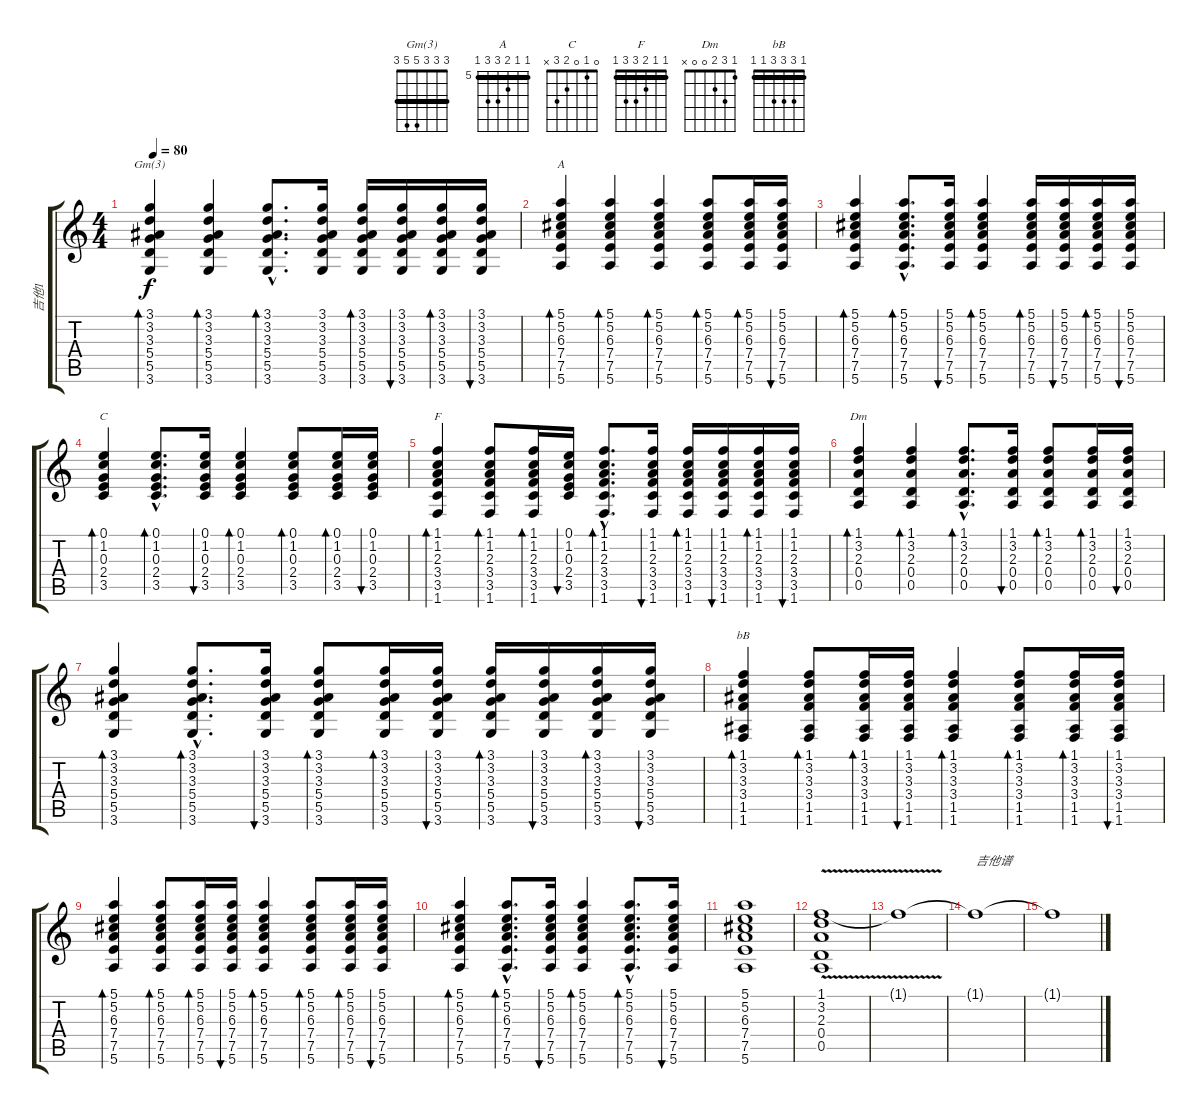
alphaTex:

\track ("吉他1" "吉他1") {instrument acousticguitarsteel}
\staff {score tabs}
\tuning (E4 B3 G3 D3 A2 E2) {hide}
\chord ("Gm(3)" 3 3 3 5 5 3) {barre 3}
\chord ("A" 5 5 6 7 7 5) {firstfret 5 barre 5}
\chord ("C" 0 1 0 2 3 x)
\chord ("F" 1 1 2 3 3 1) {barre 1}
\chord ("Dm" 1 3 2 0 0 x)
\chord ("bB" 1 3 3 3 1 1) {barre 1}
\ts (4 4)
\tempo 80
\clef g2
\ks c
(3.1 3.2 3.3 5.4 5.5 3.6).4{bd 120 ch "Gm(3)" dy f} (3.1 3.2 3.3 5.4 5.5 3.6).4{bd 120} (3.1{hac} 3.2{hac} 3.3{hac} 5.4{hac} 5.5{hac} 3.6{hac}).8{d bd 120} (3.1 3.2 3.3 5.4 5.5 3.6).16 (3.1 3.2 3.3 5.4 5.5 3.6).16{bd 120} (3.1 3.2 3.3 5.4 5.5 3.6).16{bu 120} (3.1 3.2 3.3 5.4 5.5 3.6).16{bd 120} (3.1 3.2 3.3 5.4 5.5 3.6).16{bu 120} |
(5.1 5.2 6.3 7.4 7.5 5.6).4{bd 120 ch "A"} (5.1 5.2 6.3 7.4 7.5 5.6).4{bd 120} (5.1 5.2 6.3 7.4 7.5 5.6).4{bd 120} (5.1 5.2 6.3 7.4 7.5 5.6).8{bd 120} (5.1 5.2 6.3 7.4 7.5 5.6).16{bd 120} (5.1 5.2 6.3 7.4 7.5 5.6).16{bu 120} |
(5.1 5.2 6.3 7.4 7.5 5.6).4{bd 120} (5.1{hac} 5.2{hac} 6.3{hac} 7.4{hac} 7.5{hac} 5.6{hac}).8{d bd 120} (5.1 5.2 6.3 7.4 7.5 5.6).16{bu 120} (5.1 5.2 6.3 7.4 7.5 5.6).4{bd 120} (5.1 5.2 6.3 7.4 7.5 5.6).16{bd 120} (5.1 5.2 6.3 7.4 7.5 5.6).16{bu 120} (5.1 5.2 6.3 7.4 7.5 5.6).16{bd 120} (5.1 5.2 6.3 7.4 7.5 5.6).16{bu 120} |
(0.1 1.2 0.3 2.4 3.5).4{bd 120 ch "C"} (0.1{hac} 1.2{hac} 0.3{hac} 2.4{hac} 3.5{hac}).8{d bd 120} (0.1 1.2 0.3 2.4 3.5).16{bu 120} (0.1 1.2 0.3 2.4 3.5).4{bd 120} (0.1 1.2 0.3 2.4 3.5).8{bd 120} (0.1 1.2 0.3 2.4 3.5).16{bd 120} (0.1 1.2 0.3 2.4 3.5).16{bu 120} |
(1.1 1.2 2.3 3.4 3.5 1.6).4{bd 120 ch "F"} (1.1 1.2 2.3 3.4 3.5 1.6).8{bd 120} (1.1 1.2 2.3 3.4 3.5 1.6).16{bd 120} (0.1 1.2 0.3 2.4 3.5).16{bu 120} (1.1{hac} 1.2{hac} 2.3{hac} 3.4{hac} 3.5{hac} 1.6{hac}).8{d bd 120} (1.1 1.2 2.3 3.4 3.5 1.6).16{bu 120} (1.1 1.2 2.3 3.4 3.5 1.6).16{bd 120} (1.1 1.2 2.3 3.4 3.5 1.6).16{bu 120} (1.1 1.2 2.3 3.4 3.5 1.6).16{bd 120} (1.1 1.2 2.3 3.4 3.5 1.6).16{bu 120} |
(1.1 3.2 2.3 0.4 0.5).4{bd 120 ch "Dm"} (1.1 3.2 2.3 0.4 0.5).4{bd 120} (1.1{hac} 3.2{hac} 2.3{hac} 0.4{hac} 0.5{hac}).8{d bd 120} (1.1 3.2 2.3 0.4 0.5).16{bu 120} (1.1 3.2 2.3 0.4 0.5).8{bd 120} (1.1 3.2 2.3 0.4 0.5).16{bd 120} (1.1 3.2 2.3 0.4 0.5).16{bu 120} |
(3.1 3.2 3.3 5.4 5.5 3.6).4{bd 120} (3.1{hac} 3.2{hac} 3.3{hac} 5.4{hac} 5.5{hac} 3.6{hac}).8{d bd 120} (3.1 3.2 3.3 5.4 5.5 3.6).16{bu 120} (3.1 3.2 3.3 5.4 5.5 3.6).8{bd 120} (3.1 3.2 3.3 5.4 5.5 3.6).16{bd 120} (3.1 3.2 3.3 5.4 5.5 3.6).16{bu 120} (3.1 3.2 3.3 5.4 5.5 3.6).16{bd 120} (3.1 3.2 3.3 5.4 5.5 3.6).16{bu 120} (3.1 3.2 3.3 5.4 5.5 3.6).16{bd 120} (3.1 3.2 3.3 5.4 5.5 3.6).16{bu 120} |
(1.1 3.2 3.3 3.4 1.5 1.6).4{bd 120 ch "bB"} (1.1 3.2 3.3 3.4 1.5 1.6).8{bd 120} (1.1 3.2 3.3 3.4 1.5 1.6).16{bd 120} (1.1 3.2 3.3 3.4 1.5 1.6).16{bu 120} (1.1 3.2 3.3 3.4 1.5 1.6).4{bd 120} (1.1 3.2 3.3 3.4 1.5 1.6).8{bd 120} (1.1 3.2 3.3 3.4 1.5 1.6).16{bd 120} (1.1 3.2 3.3 3.4 1.5 1.6).16{bu 120} |
(5.1 5.2 6.3 7.4 7.5 5.6).4{bd 120} (5.1 5.2 6.3 7.4 7.5 5.6).8{bd 120} (5.1 5.2 6.3 7.4 7.5 5.6).16{bd 120} (5.1 5.2 6.3 7.4 7.5 5.6).16{bu 120} (5.1 5.2 6.3 7.4 7.5 5.6).4{bd 120} (5.1 5.2 6.3 7.4 7.5 5.6).8{bd 120} (5.1 5.2 6.3 7.4 7.5 5.6).16{bd 120} (5.1 5.2 6.3 7.4 7.5 5.6).16{bu 120} |
(5.1 5.2 6.3 7.4 7.5 5.6).4{bd 120} (5.1{hac} 5.2{hac} 6.3{hac} 7.4{hac} 7.5{hac} 5.6{hac}).8{d bd 120} (5.1 5.2 6.3 7.4 7.5 5.6).16{bu 120} (5.1 5.2 6.3 7.4 7.5 5.6).4{bd 120} (5.1{hac} 5.2{hac} 6.3{hac} 7.4{hac} 7.5{hac} 5.6{hac}).8{d bd 120} (5.1 5.2 6.3 7.4 7.5 5.6).16{bu 120} |
(5.1 5.2 6.3 7.4 7.5 5.6).1 |
(1.1{v} 3.2 2.3 0.4 0.5).1 |
1.1{t}.1 |
1.1{t}.1{txt "吉他谱"} |
1.1{t}.1
